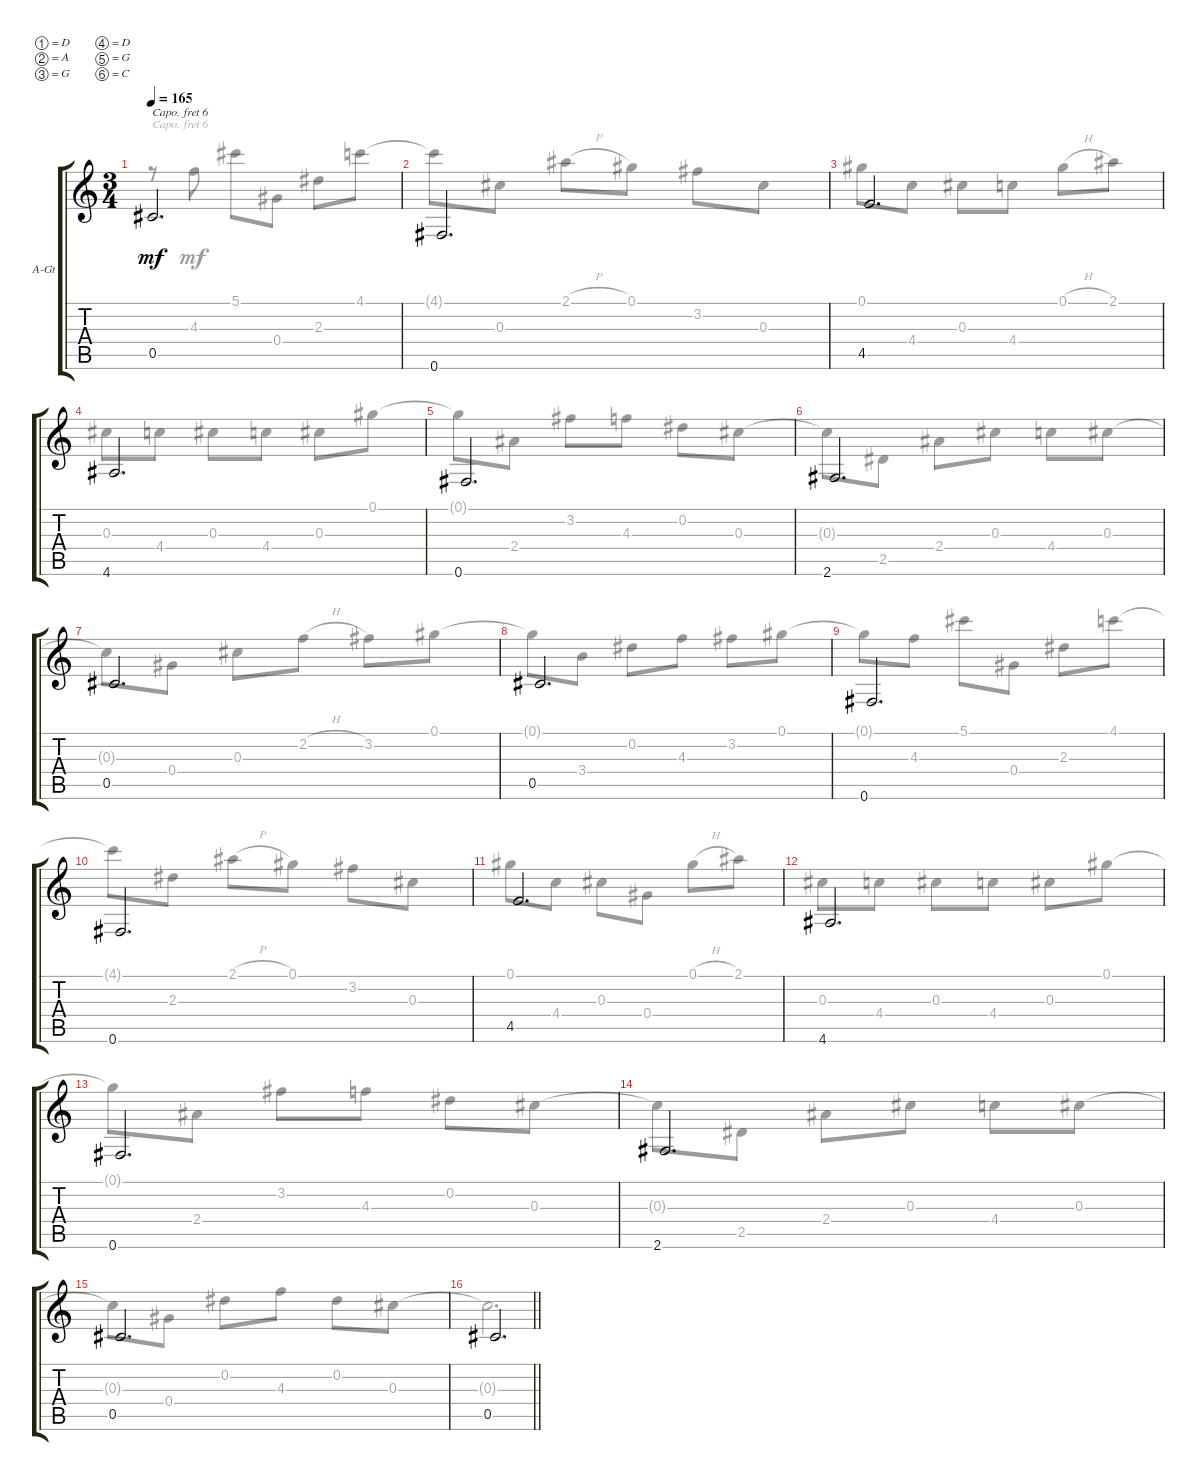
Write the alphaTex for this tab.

\defaultSystemsLayout 4
\bracketExtendMode groupsimilarinstruments
\firstSystemTrackNameOrientation horizontal
\otherSystemsTrackNameOrientation horizontal
\track ("Guitar" "A-Gt") {instrument acousticguitarnylon}
\staff {score tabs}
\capo 6
\tuning (D4 A3 G3 D3 G2 C2)
\voice
\ts (3 4)
\tempo 165
\clef g2
\ks c
0.5.2{d dy mf} |
0.6.2{d} |
4.5.2{d} |
4.6.2{d} |
0.6.2{d} |
2.6.2{d} |
0.5.2{d} |
0.5.2{d} |
0.6.2{d} |
0.6.2{d} |
4.5.2{d} |
4.6.2{d} |
0.6.2{d} |
2.6.2{d} |
0.5.2{d} |
\barLineRight lightlight
0.5.2{d}
\voice
\clef g2
\ottava regular
\simile none
\ks c
r.8{dy mf} 4.3.8 5.1.8 0.4.8 2.3.8 4.1.8 |
4.1{t}.8 0.3.8 2.1{h}.8 0.1.8 3.2.8 0.3.8 |
0.1.8 4.4.8 0.3.8 4.4.8 0.1{h}.8 2.1.8 |
0.3.8 4.4.8 0.3.8 4.4.8 0.3.8 0.1.8 |
0.1{t}.8 2.4.8 3.2.8 4.3.8 0.2.8 0.3.8 |
0.3{t}.8 2.5.8 2.4.8 0.3.8 4.4.8 0.3.8 |
0.3{t}.8 0.4.8 0.3.8 2.2{h}.8 3.2.8 0.1.8 |
0.1{t}.8 3.4.8 0.2.8 4.3.8 3.2.8 0.1.8 |
0.1{t}.8 4.3.8 5.1.8 0.4.8 2.3.8 4.1.8 |
4.1{t}.8 2.3.8 2.1{h}.8 0.1.8 3.2.8 0.3.8 |
0.1.8 4.4.8 0.3.8 0.4.8 0.1{h}.8 2.1.8 |
0.3.8 4.4.8 0.3.8 4.4.8 0.3.8 0.1.8 |
0.1{t}.8 2.4.8 3.2.8 4.3.8 0.2.8 0.3.8 |
0.3{t}.8 2.5.8 2.4.8 0.3.8 4.4.8 0.3.8 |
0.3{t}.8 0.4.8 0.2.8 4.3.8 0.2.8 0.3.8 |
\barLineRight lightlight
0.3{t}.2{d}
